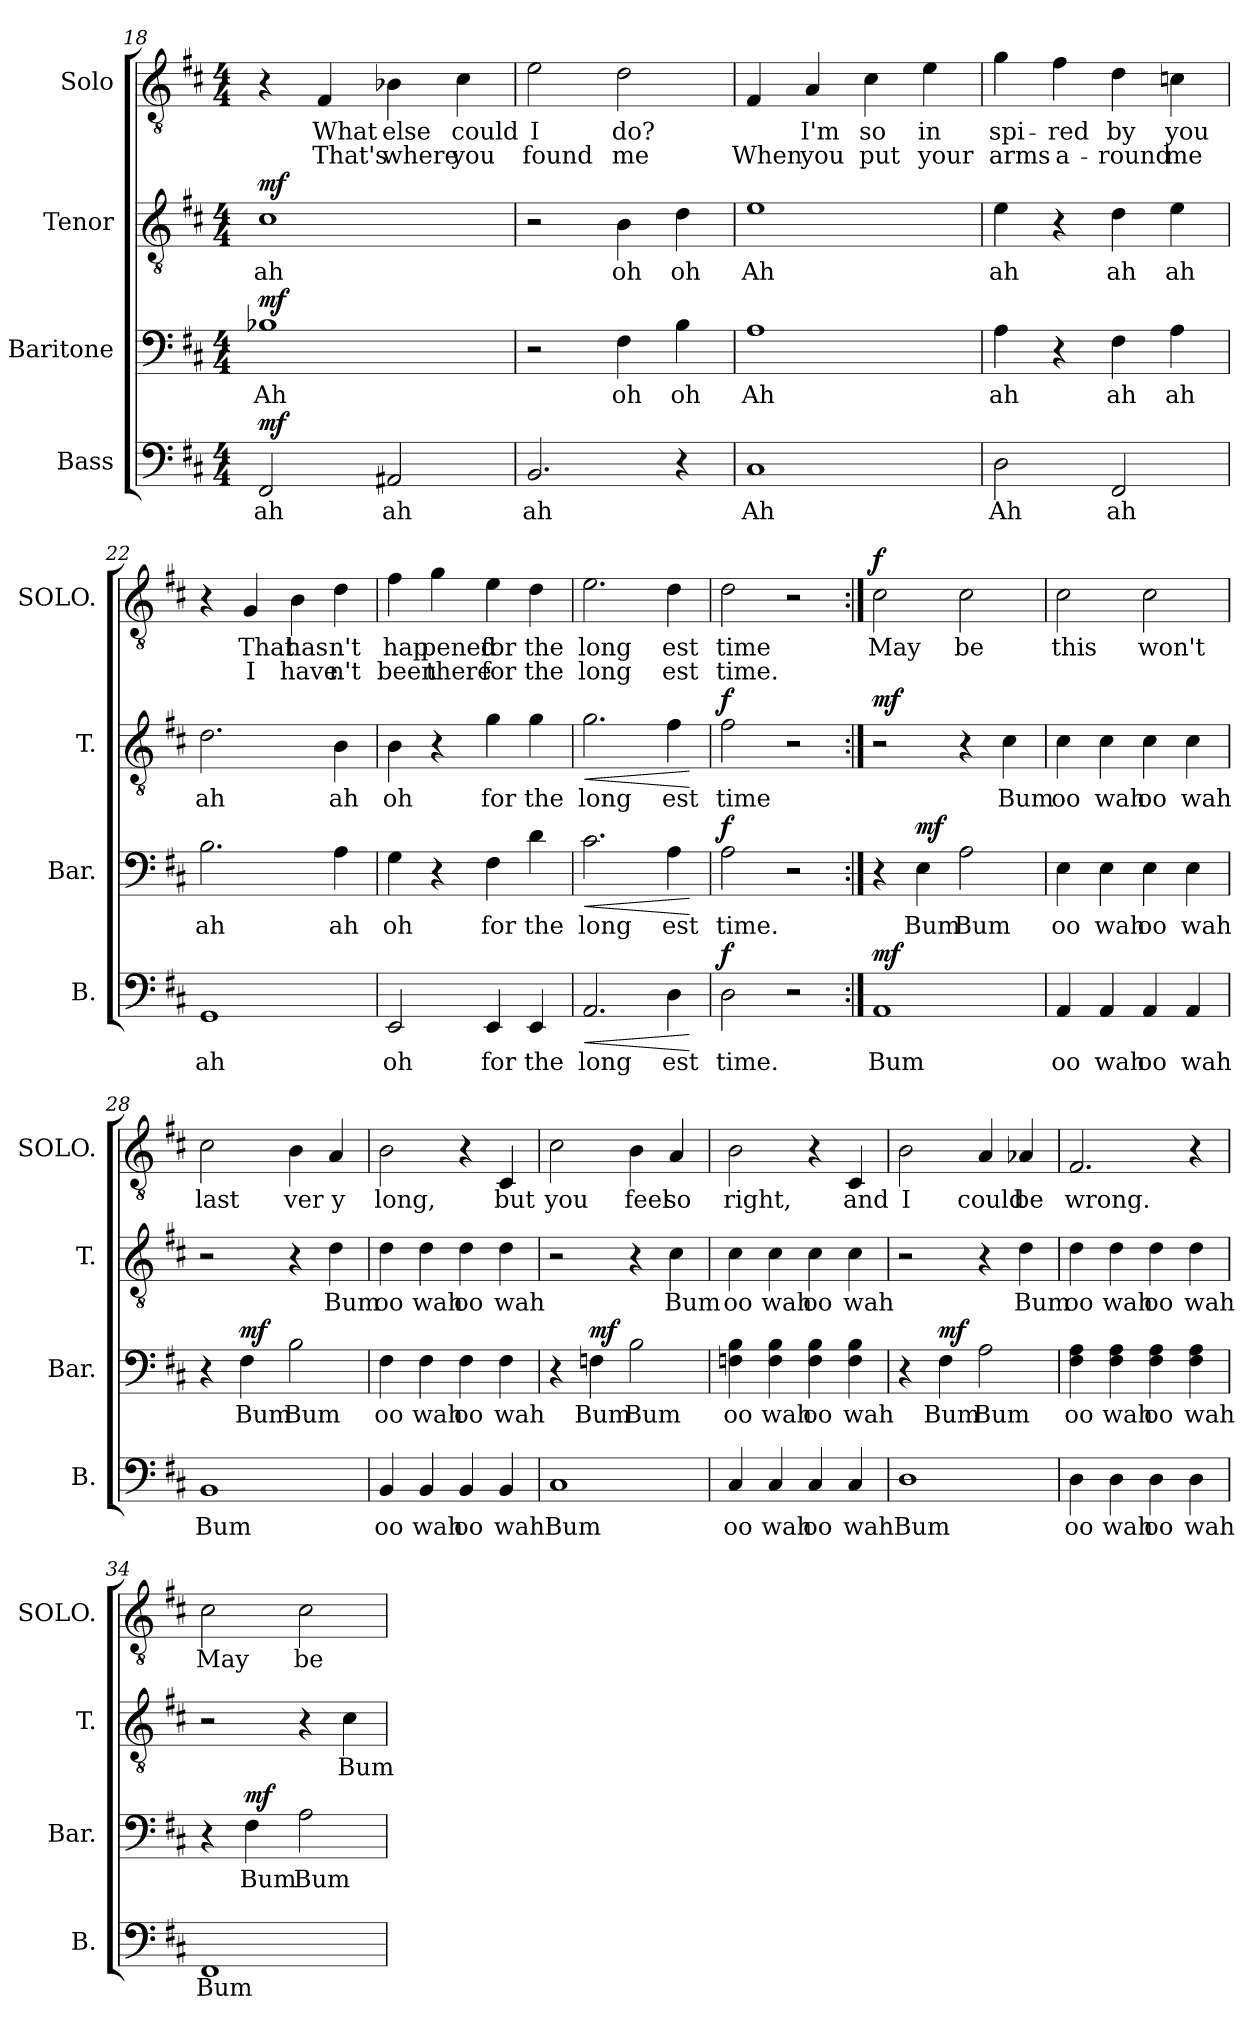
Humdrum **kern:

**kern	**text	**dynam	**kern	**text	**dynam	**kern	**text	**dynam	**kern	**text	**text	**dynam
*part4	*part4	*part4	*part3	*part3	*part3	*part2	*part2	*part2	*part1	*part1	*part1	*part1
*staff4	*staff4	*staff4	*staff3	*staff3	*staff3	*staff2	*staff2	*staff2	*staff1	*staff1	*staff1	*staff1
*I"Bass	*	*	*I"Baritone	*	*	*I"Tenor	*	*	*I"Solo	*	*	*
*I'B.	*	*	*I'Bar.	*	*	*I'T.	*	*	*I'SOLO.	*	*	*
*clefF4	*	*	*clefF4	*	*	*clefGv2	*	*	*clefGv2	*	*	*
*k[f#c#]	*	*	*k[f#c#]	*	*	*k[f#c#]	*	*	*k[f#c#]	*	*	*
*M4/4	*	*	*M4/4	*	*	*M4/4	*	*	*M4/4	*	*	*
=18	=18	=18	=18	=18	=18	=18	=18	=18	=18	=18	=18	=18
!	!	!LO:DY:b	!	!	!LO:DY:b	!	!	!LO:DY:b	!	!	!	!
2FF#/	ah	mf	1B-X	Ah	mf	1c#	ah	mf	4r	.	.	.
.	.	.	.	.	.	.	.	.	4F#/	What	That's	.
2AA#X/	ah	.	.	.	.	.	.	.	4B-X\	else	where	.
.	.	.	.	.	.	.	.	.	4c#\	could	you	.
=19	=19	=19	=19	=19	=19	=19	=19	=19	=19	=19	=19	=19
2.BB/	ah	.	2r	.	.	2r	.	.	2e\	I	found	.
.	.	.	4F#\	oh	.	4B\	oh	.	2d\	do?	me	.
4r	.	.	4B\	oh	.	4d\	oh	.	.	.	.	.
=20	=20	=20	=20	=20	=20	=20	=20	=20	=20	=20	=20	=20
1C#	Ah	.	1A	Ah	.	1e	Ah	.	4F#/	.	When	.
.	.	.	.	.	.	.	.	.	4A/	I'm	you	.
.	.	.	.	.	.	.	.	.	4c#\	so	put	.
.	.	.	.	.	.	.	.	.	4e\	in	your	.
!!LO:PB:g=z
=21	=21	=21	=21	=21	=21	=21	=21	=21	=21	=21	=21	=21
2D\	Ah	.	4A\	ah	.	4e\	ah	.	4g\	spi-	arms	.
.	.	.	4r	.	.	4r	.	.	4f#\	-red	a-	.
2FF#/	ah	.	4F#\	ah	.	4d\	ah	.	4d\	by	-round	.
.	.	.	4A\	ah	.	4e\	ah	.	4cn\	you	me	.
=22	=22	=22	=22	=22	=22	=22	=22	=22	=22	=22	=22	=22
1GG	ah	.	2.B\	ah	.	2.d\	ah	.	4r	.	.	.
.	.	.	.	.	.	.	.	.	4G/	That	I	.
.	.	.	.	.	.	.	.	.	4B\	has	have	.
.	.	.	4A\	ah	.	4B\	ah	.	4d\	n't	n't	.
=23	=23	=23	=23	=23	=23	=23	=23	=23	=23	=23	=23	=23
2EE/	oh	.	4G\	oh	.	4B\	oh	.	4f#\	hap	been	.
.	.	.	4r	.	.	4r	.	.	4g\	pened	there	.
4EE/	for	.	4F#\	for	.	4g\	for	.	4e\	for	for	.
4EE/	the	.	4d\	the	.	4g\	the	.	4d\	the	the	.
=24	=24	=24	=24	=24	=24	=24	=24	=24	=24	=24	=24	=24
!	!	!LO:HP:b	!	!	!LO:HP:b	!	!	!LO:HP:b	!	!	!	!
2.AA/	long	<	2.c#\	long	<	2.g\	long	<	2.e\	long	long	.
4D\	est	.	4A\	est	.	4f#\	est	.	4d\	est	est	.
.	.	[	.	.	[	.	.	[	.	.	.	.
=25	=25	=25	=25	=25	=25	=25	=25	=25	=25	=25	=25	=25
!	!	!LO:DY:b	!	!	!LO:DY:b	!	!	!LO:DY:b	!	!	!	!
2D\	time.	f	2A\	time.	f	2f#\	time	f	2d\	time	time.	.
2r	.	.	2r	.	.	2r	.	.	2r	.	.	.
!!LO:LB:g=z
=26:|!	=26:|!	=26:|!	=26:|!	=26:|!	=26:|!	=26:|!	=26:|!	=26:|!	=26:|!	=26:|!	=26:|!	=26:|!
!	!	!LO:DY:b	!	!	!	!	!	!LO:DY:b	!	!	!	!LO:DY:b
1AA	Bum	mf	4r	.	.	2r	.	mf	2c#\	May	.	f
!	!	!	!	!	!LO:DY:b	!	!	!	!	!	!	!
.	.	.	4E\	Bum	mf	.	.	.	.	.	.	.
.	.	.	2A\	Bum	.	4r	.	.	2c#\	be	.	.
.	.	.	.	.	.	4c#\	Bum	.	.	.	.	.
=27	=27	=27	=27	=27	=27	=27	=27	=27	=27	=27	=27	=27
4AA/	oo	.	4E\	oo	.	4c#\	oo	.	2c#\	this	.	.
4AA/	wah	.	4E\	wah	.	4c#\	wah	.	.	.	.	.
4AA/	oo	.	4E\	oo	.	4c#\	oo	.	2c#\	won't	.	.
4AA/	wah	.	4E\	wah	.	4c#\	wah	.	.	.	.	.
=28	=28	=28	=28	=28	=28	=28	=28	=28	=28	=28	=28	=28
1BB	Bum	.	4r	.	.	2r	.	.	2c#\	last	.	.
!	!	!	!	!	!LO:DY:b	!	!	!	!	!	!	!
.	.	.	4F#\	Bum	mf	.	.	.	.	.	.	.
.	.	.	2B\	Bum	.	4r	.	.	4B\	ver	.	.
.	.	.	.	.	.	4d\	Bum	.	4A/	y	.	.
=29	=29	=29	=29	=29	=29	=29	=29	=29	=29	=29	=29	=29
4BB/	oo	.	4F#\	oo	.	4d\	oo	.	2B\	long,	.	.
4BB/	wah	.	4F#\	wah	.	4d\	wah	.	.	.	.	.
4BB/	oo	.	4F#\	oo	.	4d\	oo	.	4r	.	.	.
4BB/	wah	.	4F#\	wah	.	4d\	wah	.	4C#/	but	.	.
!!LO:PB:g=z
=30	=30	=30	=30	=30	=30	=30	=30	=30	=30	=30	=30	=30
1C#	Bum	.	4r	.	.	2r	.	.	2c#\	you	.	.
!	!	!	!	!	!LO:DY:b	!	!	!	!	!	!	!
.	.	.	4Fn\	Bum	mf	.	.	.	.	.	.	.
.	.	.	2B\	Bum	.	4r	.	.	4B\	feel	.	.
.	.	.	.	.	.	4c#\	Bum	.	4A/	so	.	.
=31	=31	=31	=31	=31	=31	=31	=31	=31	=31	=31	=31	=31
4C#/	oo	.	4Fn\ 4B\	oo	.	4c#\	oo	.	2B\	right,	.	.
4C#/	wah	.	4F\ 4B\	wah	.	4c#\	wah	.	.	.	.	.
4C#/	oo	.	4F\ 4B\	oo	.	4c#\	oo	.	4r	.	.	.
4C#/	wah	.	4F\ 4B\	wah	.	4c#\	wah	.	4C#/	and	.	.
=32	=32	=32	=32	=32	=32	=32	=32	=32	=32	=32	=32	=32
1D	Bum	.	4r	.	.	2r	.	.	2B\	I	.	.
!	!	!	!	!	!LO:DY:b	!	!	!	!	!	!	!
.	.	.	4F#\	Bum	mf	.	.	.	.	.	.	.
.	.	.	2A\	Bum	.	4r	.	.	4A/	could	.	.
.	.	.	.	.	.	4d\	Bum	.	4A-X/	be	.	.
=33	=33	=33	=33	=33	=33	=33	=33	=33	=33	=33	=33	=33
4D\	oo	.	4F#\ 4A\	oo	.	4d\	oo	.	2.F#/	wrong.	.	.
4D\	wah	.	4F#\ 4A\	wah	.	4d\	wah	.	.	.	.	.
4D\	oo	.	4F#\ 4A\	oo	.	4d\	oo	.	.	.	.	.
4D\	wah	.	4F#\ 4A\	wah	.	4d\	wah	.	4r	.	.	.
!!LO:LB:g=z
=34	=34	=34	=34	=34	=34	=34	=34	=34	=34	=34	=34	=34
1FF#	Bum	.	4r	.	.	2r	.	.	2c#\	May	.	.
!	!	!	!	!	!LO:DY:b	!	!	!	!	!	!	!
.	.	.	4F#\	Bum	mf	.	.	.	.	.	.	.
.	.	.	2A\	Bum	.	4r	.	.	2c#\	be	.	.
.	.	.	.	.	.	4c#\	Bum	.	.	.	.	.
=	=	=	=	=	=	=	=	=	=	=	=	=
*-	*-	*-	*-	*-	*-	*-	*-	*-	*-	*-	*-	*-
